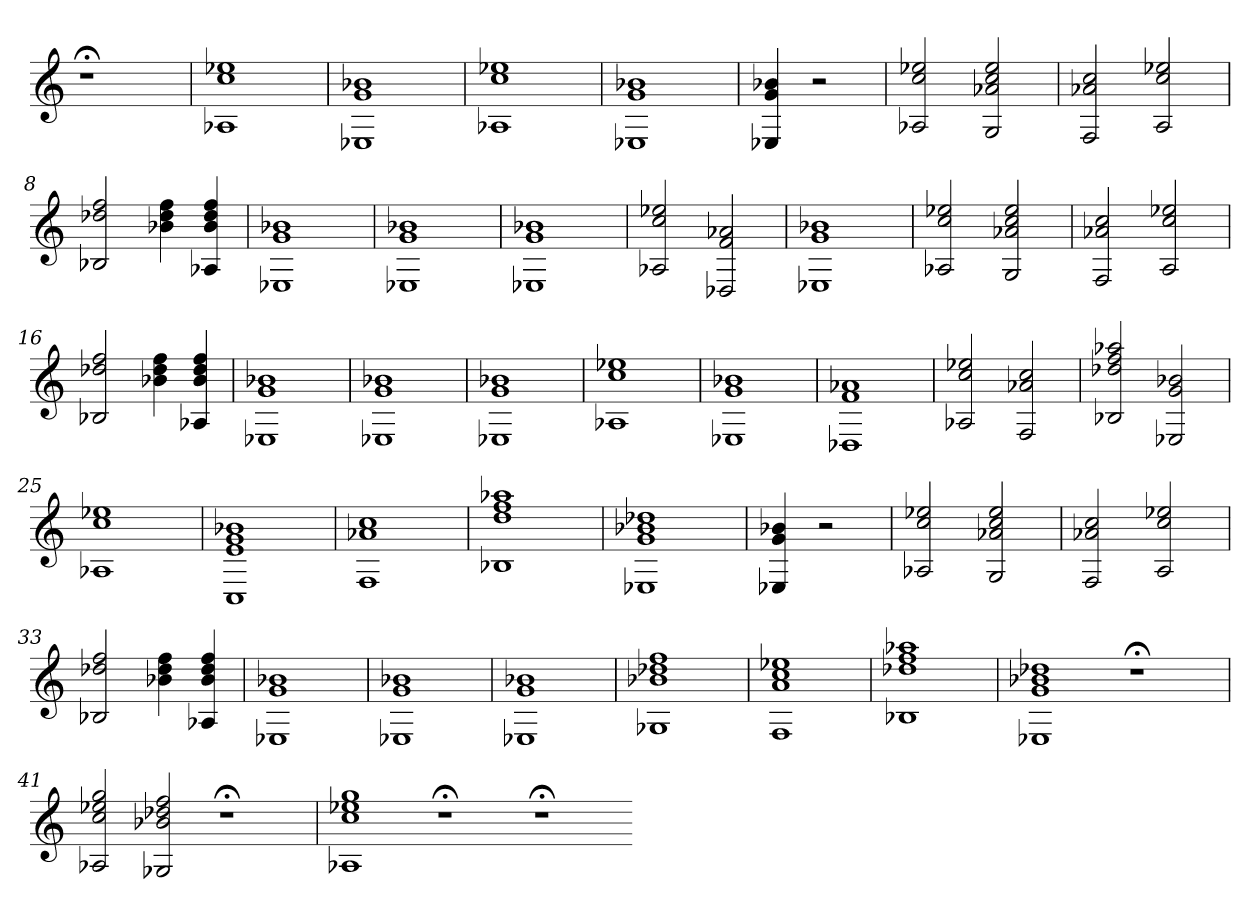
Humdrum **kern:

**kern
*part1
*staff1
=
1r;<
=1
1A-X 1cc 1ee-X
=2
1E-X 1g 1b-X
=3
1A-X 1cc 1ee-X
=4
1E-X 1g 1b-X
=5
4E-X 4g 4b-X
2r
=6
2A-X 2cc 2ee-X
2G 2a-X 2cc 2ee-
=7
2F 2a-X 2cc
2A 2cc 2ee-X
=8
2B-X 2dd-X 2ff
4b-X 4dd- 4ff
4A-X 4b- 4dd- 4ff
=9
1E-X 1g 1b-X
=10
1E-X 1g 1b-X
=11
1E-X 1g 1b-X
=12
2A-X 2cc 2ee-X
2D-X 2f 2a-X
=13
1E-X 1g 1b-X
=14
2A-X 2cc 2ee-X
2G 2a-X 2cc 2ee-
=15
2F 2a-X 2cc
2A 2cc 2ee-X
=16
2B-X 2dd-X 2ff
4b-X 4dd- 4ff
4A-X 4b- 4dd- 4ff
=17
1E-X 1g 1b-X
=18
1E-X 1g 1b-X
=19
1E-X 1g 1b-X
=20
1A-X 1cc 1ee-X
=21
1E-X 1g 1b-X
=22
1D-X 1f 1a-X
=23
2A-X 2cc 2ee-X
2F 2a-X 2cc
=24
2B-X 2dd-X 2ff 2aa-X
2E-X 2g 2b-X
=25
1A-X 1cc 1ee-X
=26
1C 1e 1g 1b-X
=27
1F 1a-X 1cc
=28
1B-X 1dd 1ff 1aa-X
=29
1E-X 1g 1b-X 1dd-X
=30
4E-X 4g 4b-X
2r
=31
2A-X 2cc 2ee-X
2G 2a-X 2cc 2ee-
=32
2F 2a-X 2cc
2A 2cc 2ee-X
=33
2B-X 2dd-X 2ff
4b-X 4dd- 4ff
4A-X 4b- 4dd- 4ff
=34
1E-X 1g 1b-X
=35
1E-X 1g 1b-X
=36
1E-X 1g 1b-X
=37
1G-X 1b-X 1dd-X 1ff
=38
1F 1a 1cc 1ee-X
=39
1B-X 1dd-X 1ff 1aa-X
=40
1E-X 1g 1b-X 1dd-X
1r;<
=41
2A-X 2cc 2ee-X 2gg
2G-X 2b-X 2dd-X 2ff
1r;<
=42
1A-X 1cc 1ee-X 1gg
1r;<
1r;<
=-
*-
